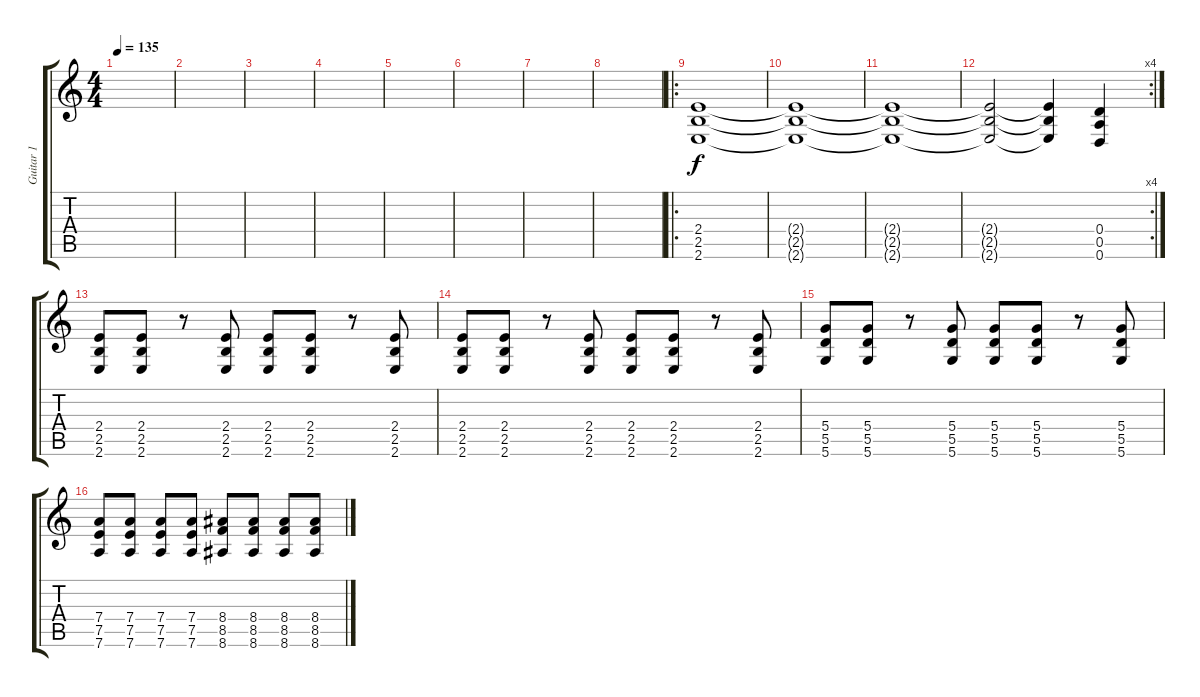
\track ("Guitar 1" "Guitar 1") {instrument distortionguitar}
\staff {score tabs}
\tuning (E4 B3 G3 D3 A2 D2) {hide}
\ts (4 4)
\tempo 135
\clef g2
\ks c
|
|
|
|
|
|
|
|
\ro
(2.4 2.5 2.6).1 |
(2.4{t} 2.5{t} 2.6{t}).1 |
(2.4{t} 2.5{t} 2.6{t}).1 |
\rc 4
(2.4{t} 2.5{t} 2.6{t}).2 (2.4{t} 2.5{t} 2.6{t}).4 (0.4 0.5 0.6).4 |
(2.4 2.5 2.6).8 (2.4 2.5 2.6).8 r.8 (2.4 2.5 2.6).8 (2.4 2.5 2.6).8 (2.4 2.5 2.6).8 r.8 (2.4 2.5 2.6).8 |
(2.4 2.5 2.6).8 (2.4 2.5 2.6).8 r.8 (2.4 2.5 2.6).8 (2.4 2.5 2.6).8 (2.4 2.5 2.6).8 r.8 (2.4 2.5 2.6).8 |
(5.4 5.5 5.6).8 (5.4 5.5 5.6).8 r.8 (5.4 5.5 5.6).8 (5.4 5.5 5.6).8 (5.4 5.5 5.6).8 r.8 (5.4 5.5 5.6).8 |
(7.4 7.5 7.6).8 (7.4 7.5 7.6).8 (7.4 7.5 7.6).8 (7.4 7.5 7.6).8 (8.4 8.5 8.6).8 (8.4 8.5 8.6).8 (8.4 8.5 8.6).8 (8.4 8.5 8.6).8
